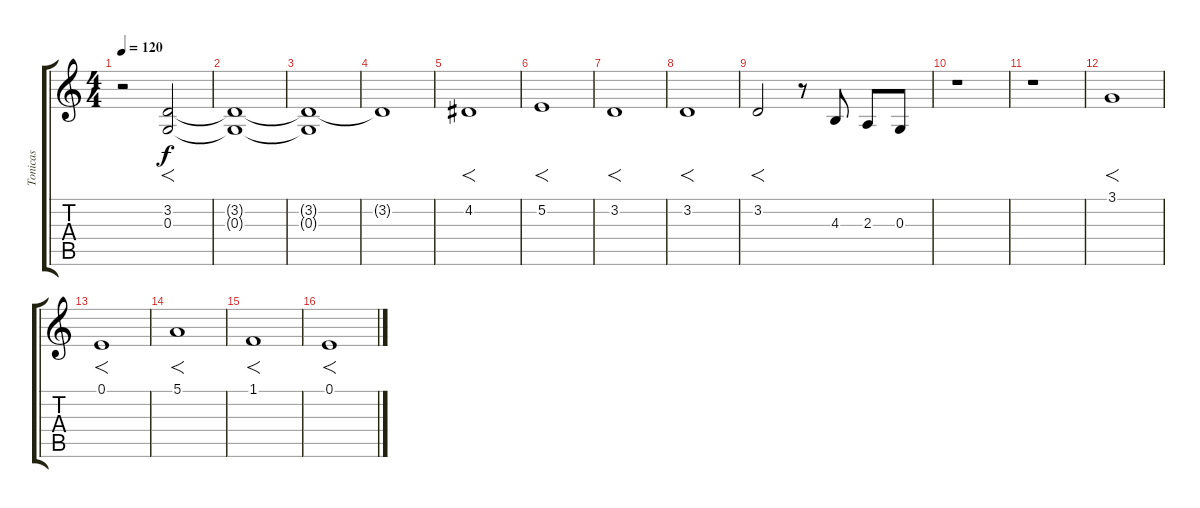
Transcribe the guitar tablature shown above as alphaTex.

\track ("Tonicas" "Tonicas") {instrument lead8bassandlead}
\staff {score tabs}
\tuning (E4 B3 G3 D3 A2 E2) {hide}
\ts (4 4)
\tempo 120
\clef g2
\ks c
r.2{dy f instrument lead8bassandlead} (3.2 0.3).2{f} |
(3.2{t} 0.3{t}).1 |
(3.2{t} 0.3{t}).1 |
3.2{t}.1 |
4.2.1{f} |
5.2.1{f} |
3.2.1{f} |
3.2.1{f} |
3.2.2{f} r.8 4.3.8 2.3.8 0.3.8 |
r.1 |
r.1 |
3.1.1{f} |
0.1.1{f} |
5.1.1{f} |
1.1.1{f} |
0.1.1{f}
